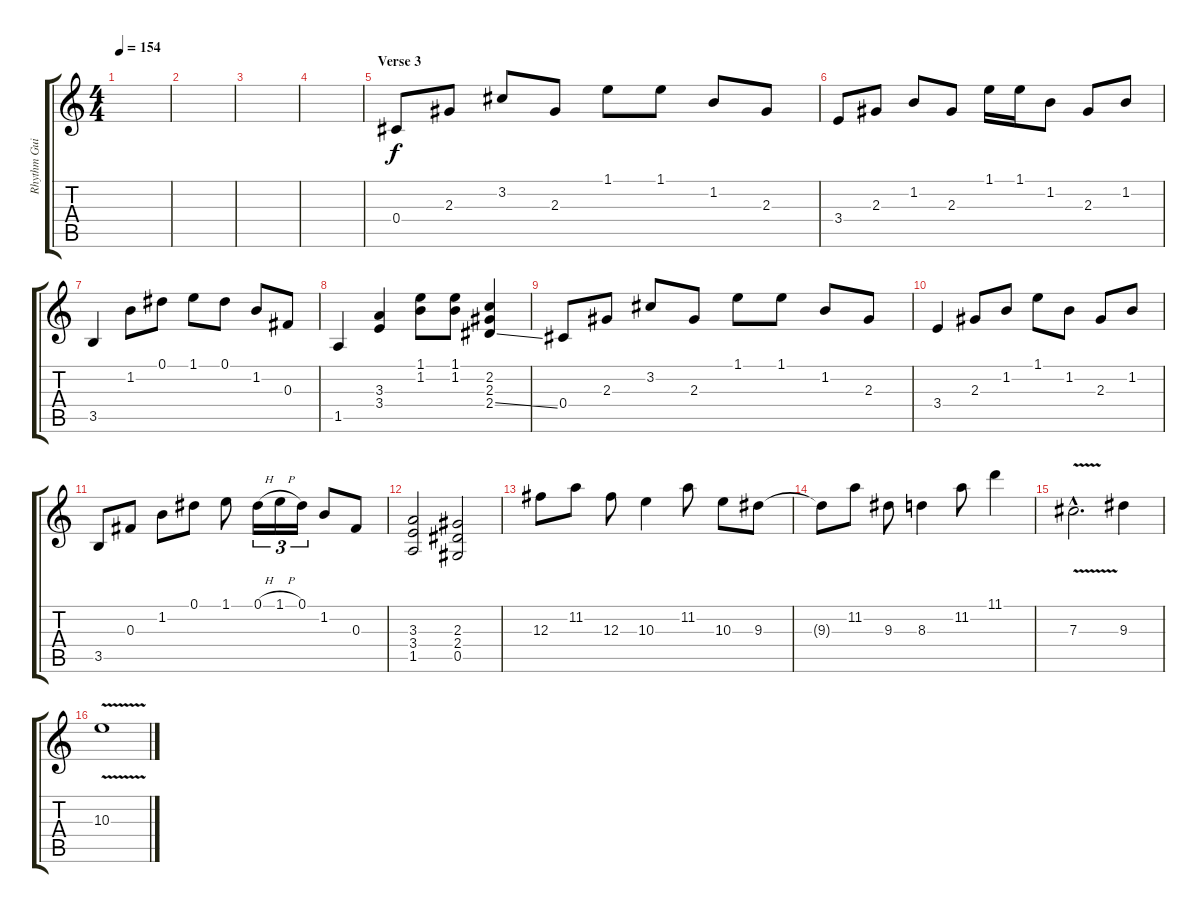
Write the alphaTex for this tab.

\track ("Rhythm Guitar" "Rhythm Gui") {instrument distortionguitar}
\staff {score tabs}
\tuning (Eb4 Bb3 Gb3 Db3 Ab2 Eb2) {hide}
\ts (4 4)
\tempo 154
\clef g2
\ks c
|
|
|
|
\section ("" "Verse 3")
0.4.8 2.3.8 3.2.8 2.3.8 1.1.8 1.1.8 1.2.8 2.3.8 |
3.4.8 2.3.8 1.2.8 2.3.8 1.1.16 1.1.16 1.2.8 2.3.8 1.2.8 |
3.5.4 1.2.8 0.1.8 1.1.8 0.1.8 1.2.8 0.3.8 |
1.5.4 (3.3 3.4).4 (1.1 1.2).8 (1.1 1.2).8 (2.2 2.3 2.4{ss}).4 |
0.4.8 2.3.8 3.2.8 2.3.8 1.1.8 1.1.8 1.2.8 2.3.8 |
3.4.4 2.3.8 1.2.8 1.1.8 1.2.8 2.3.8 1.2.8 |
3.5.8 0.3.8 1.2.8 0.1.8 1.1.8 0.1{h}.16{tu (3 2)} 1.1{h}.16{tu (3 2)} 0.1.16{tu (3 2)} 1.2.8 0.3.8 |
(3.3 3.4 1.5).2 (2.3 2.4 0.5).2 |
12.3.8 11.2.8 12.3.8 10.3.4 11.2.8 10.3.8 9.3.8 |
9.3{t}.8 11.2.8 9.3.8 8.3.4 11.2.8 11.1.4 |
7.3{v hac}.2{d} 9.3.4 |
10.3{v}.1
